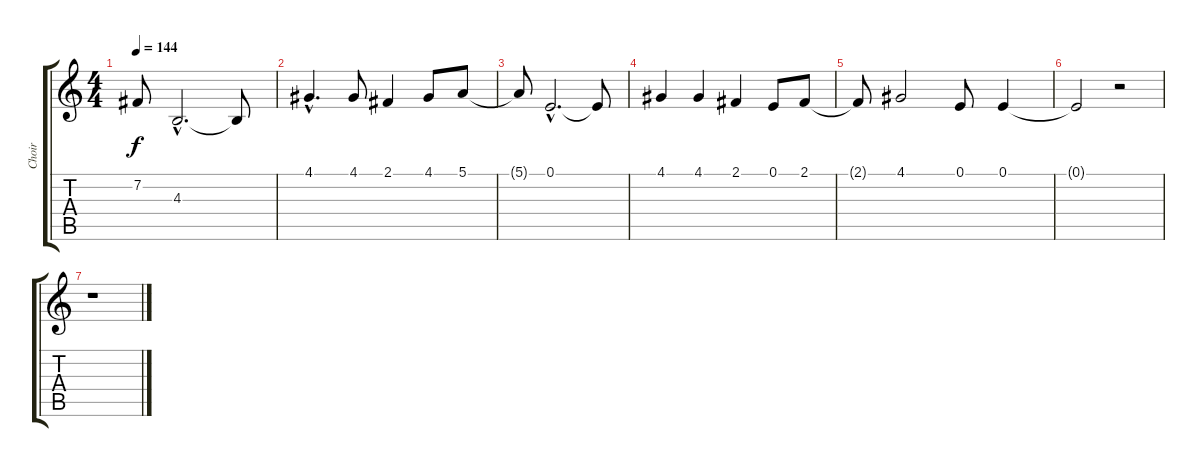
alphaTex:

\track ("Choir" "Choir") {instrument brasssection}
\staff {score tabs}
\tuning (E4 B3 G3 D3 A2 E2) {hide}
\ts (4 4)
\tempo 144
\clef g2
\ks c
7.2{t}.8{dy f} 4.3{hac}.2{d} 4.3{t}.8 |
4.1{hac}.4{d} 4.1.8 2.1.4 4.1.8 5.1.8 |
5.1{t}.8 0.1{hac}.2{d} 0.1{t}.8 |
4.1.4 4.1.4 2.1.4 0.1.8 2.1.8 |
2.1{t}.8 4.1.2 0.1.8 0.1.4 |
0.1{t}.2 r.2 |
r.1
